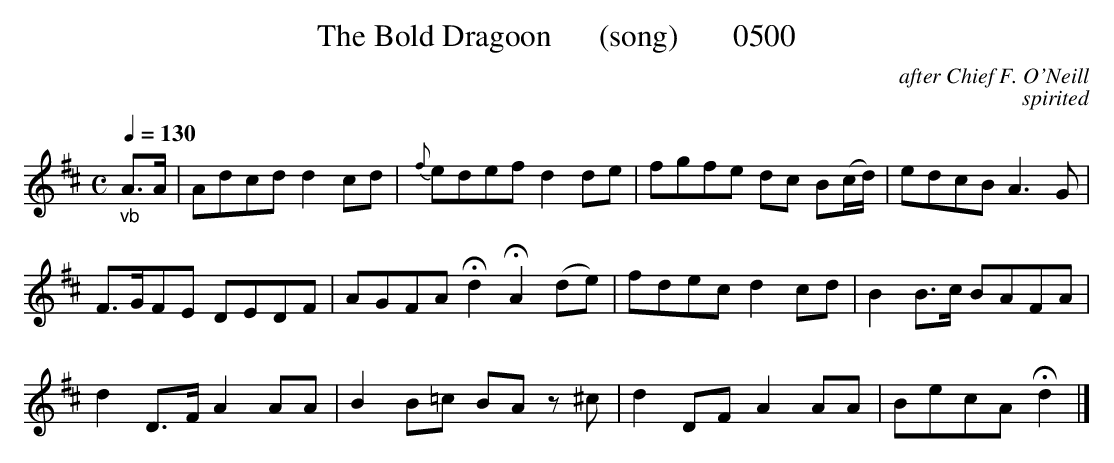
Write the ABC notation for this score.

X:1
T:The Bold Dragoon      (song)       0500
C:after Chief F. O'Neill
C:spirited
Q:1/4=130
M:C
L:1/8
K:D
"_vb"A3/2A/2|Adcd d2cd|{f}edef d2de|fgfe dc B(c/2d/2)|edcB A3G|
F3/2G/2FE DEDF|AGFA Hd2 HA2(de)|fdec d2cd|B2B3/2c/2 BAFA|
d2D3/2F/2 A2AA|B2B=c BA z^c|d2DF A2AA|BecA Hd2|]
